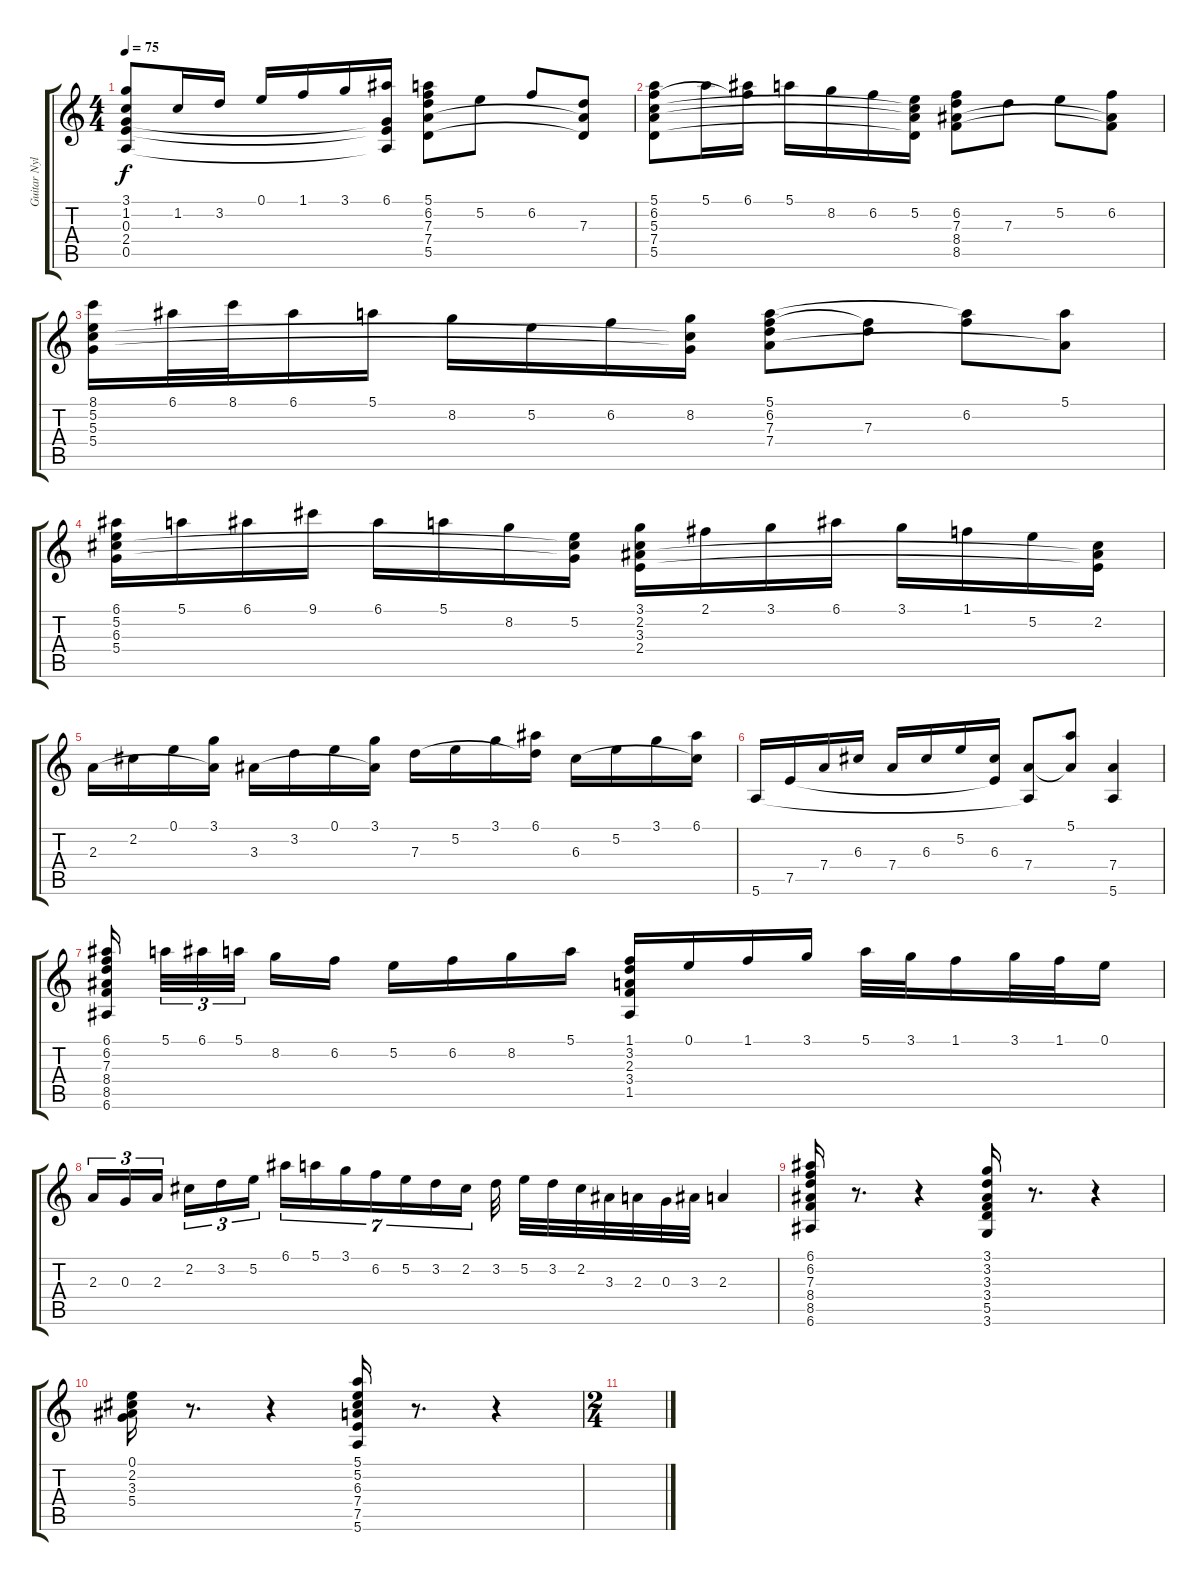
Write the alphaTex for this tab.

\track ("Guitar Nylon" "Guitar Nyl") {instrument acousticguitarnylon}
\staff {score tabs}
\tuning (E4 B3 G3 D3 A2 E2) {hide}
\ts (4 4)
\tempo 75
\clef g2
\ks c
(3.1 1.2 0.3 2.4 0.5).8{dy f} 1.2.16 3.2.16 0.1.16 1.1.16 3.1.16 (6.1 0.3{t} 2.4{t} 0.5{t}).16 (5.1 6.2 7.3 7.4 5.5).8 5.2.8 6.2.8 (7.3 7.4{t} 5.5{t}).8 |
(5.1 6.2 5.3 7.4 5.5).8 5.1.16 (6.1 6.2{t}).16 5.1.16 8.2.16 6.2.16 (5.2 5.3{t} 7.4{t} 5.5{t}).16 (6.2 7.3 8.4 8.5).8 7.3.8 5.2.8 (6.2 8.4{t} 8.5{t}).8 |
(8.1 5.2 5.3 5.4).16 6.1.32 8.1.32 6.1.16 5.1.16 8.2.16 5.2.16 6.2.16 (8.2 5.3{t} 5.4{t}).16 (5.1 6.2 7.3 7.4).8 (6.2{t} 7.3).8 (5.1{t} 6.2).8 (5.1 7.4{t}).8 |
(6.1 5.2 6.3 5.4).16 5.1.16 6.1.16 9.1.16 6.1.16 5.1.16 8.2.16 (5.2 6.3{t} 5.4{t}).16 (3.1 2.2 3.3 2.4).16 2.1.16 3.1.16 6.1.16 3.1.16 1.1.16 5.2.16 (2.2 3.3{t} 2.4{t}).16 |
2.3.16 2.2.16 0.1.16 (3.1 2.3{t}).16 3.3.16 3.2.16 0.1.16 (3.1 3.3{t}).16 7.3.16 5.2.16 3.1.16 (6.1 7.3{t}).16 6.3.16 5.2.16 3.1.16 (6.1 6.3{t}).16 |
5.6.16 7.5.16 7.4.16 6.3.16 7.4.16 6.3.16 5.2.16 (6.3 7.5{t}).16 (7.4 5.6{t}).8 (5.1 7.4{t}).8 (7.4 5.6).4 |
(6.1 6.2 7.3 8.4 8.5 6.6).16{balance 0} 5.1.32{tu (3 2)} 6.1.32{tu (3 2)} 5.1.32{tu (3 2)} 8.2.16 6.2.16 5.2.16 6.2.16 8.2.16 5.1.16 (1.1 3.2 2.3 3.4 1.5).16 0.1.16 1.1.16 3.1.16 5.1.32 3.1.32 1.1.16 3.1.32 1.1.32 0.1.16 |
2.3.16{tu (3 2)} 0.3.16{tu (3 2)} 2.3.16{tu (3 2)} 2.2.16{tu (3 2)} 3.2.16{tu (3 2)} 5.2.16{tu (3 2)} 6.1.16{tu (7 4)} 5.1.16{tu (7 4)} 3.1.16{tu (7 4)} 6.2.16{tu (7 4)} 5.2.16{tu (7 4)} 3.2.16{tu (7 4)} 2.2.16{tu (7 4)} 3.2.32 5.2.32 3.2.32 2.2.32 3.3.32 2.3.32 0.3.32 3.3.32 2.3.4 |
(6.1 6.2 7.3 8.4 8.5 6.6).16{balance 8} r.8{d} r.4 (3.1 3.2 3.3 3.4 5.5 3.6).16 r.8{d} r.4 |
(0.1 2.2 3.3 5.4).16 r.8{d} r.4 (5.1 5.2 6.3 7.4 7.5 5.6).16 r.8{d} r.4 |
\ts (2 4)
